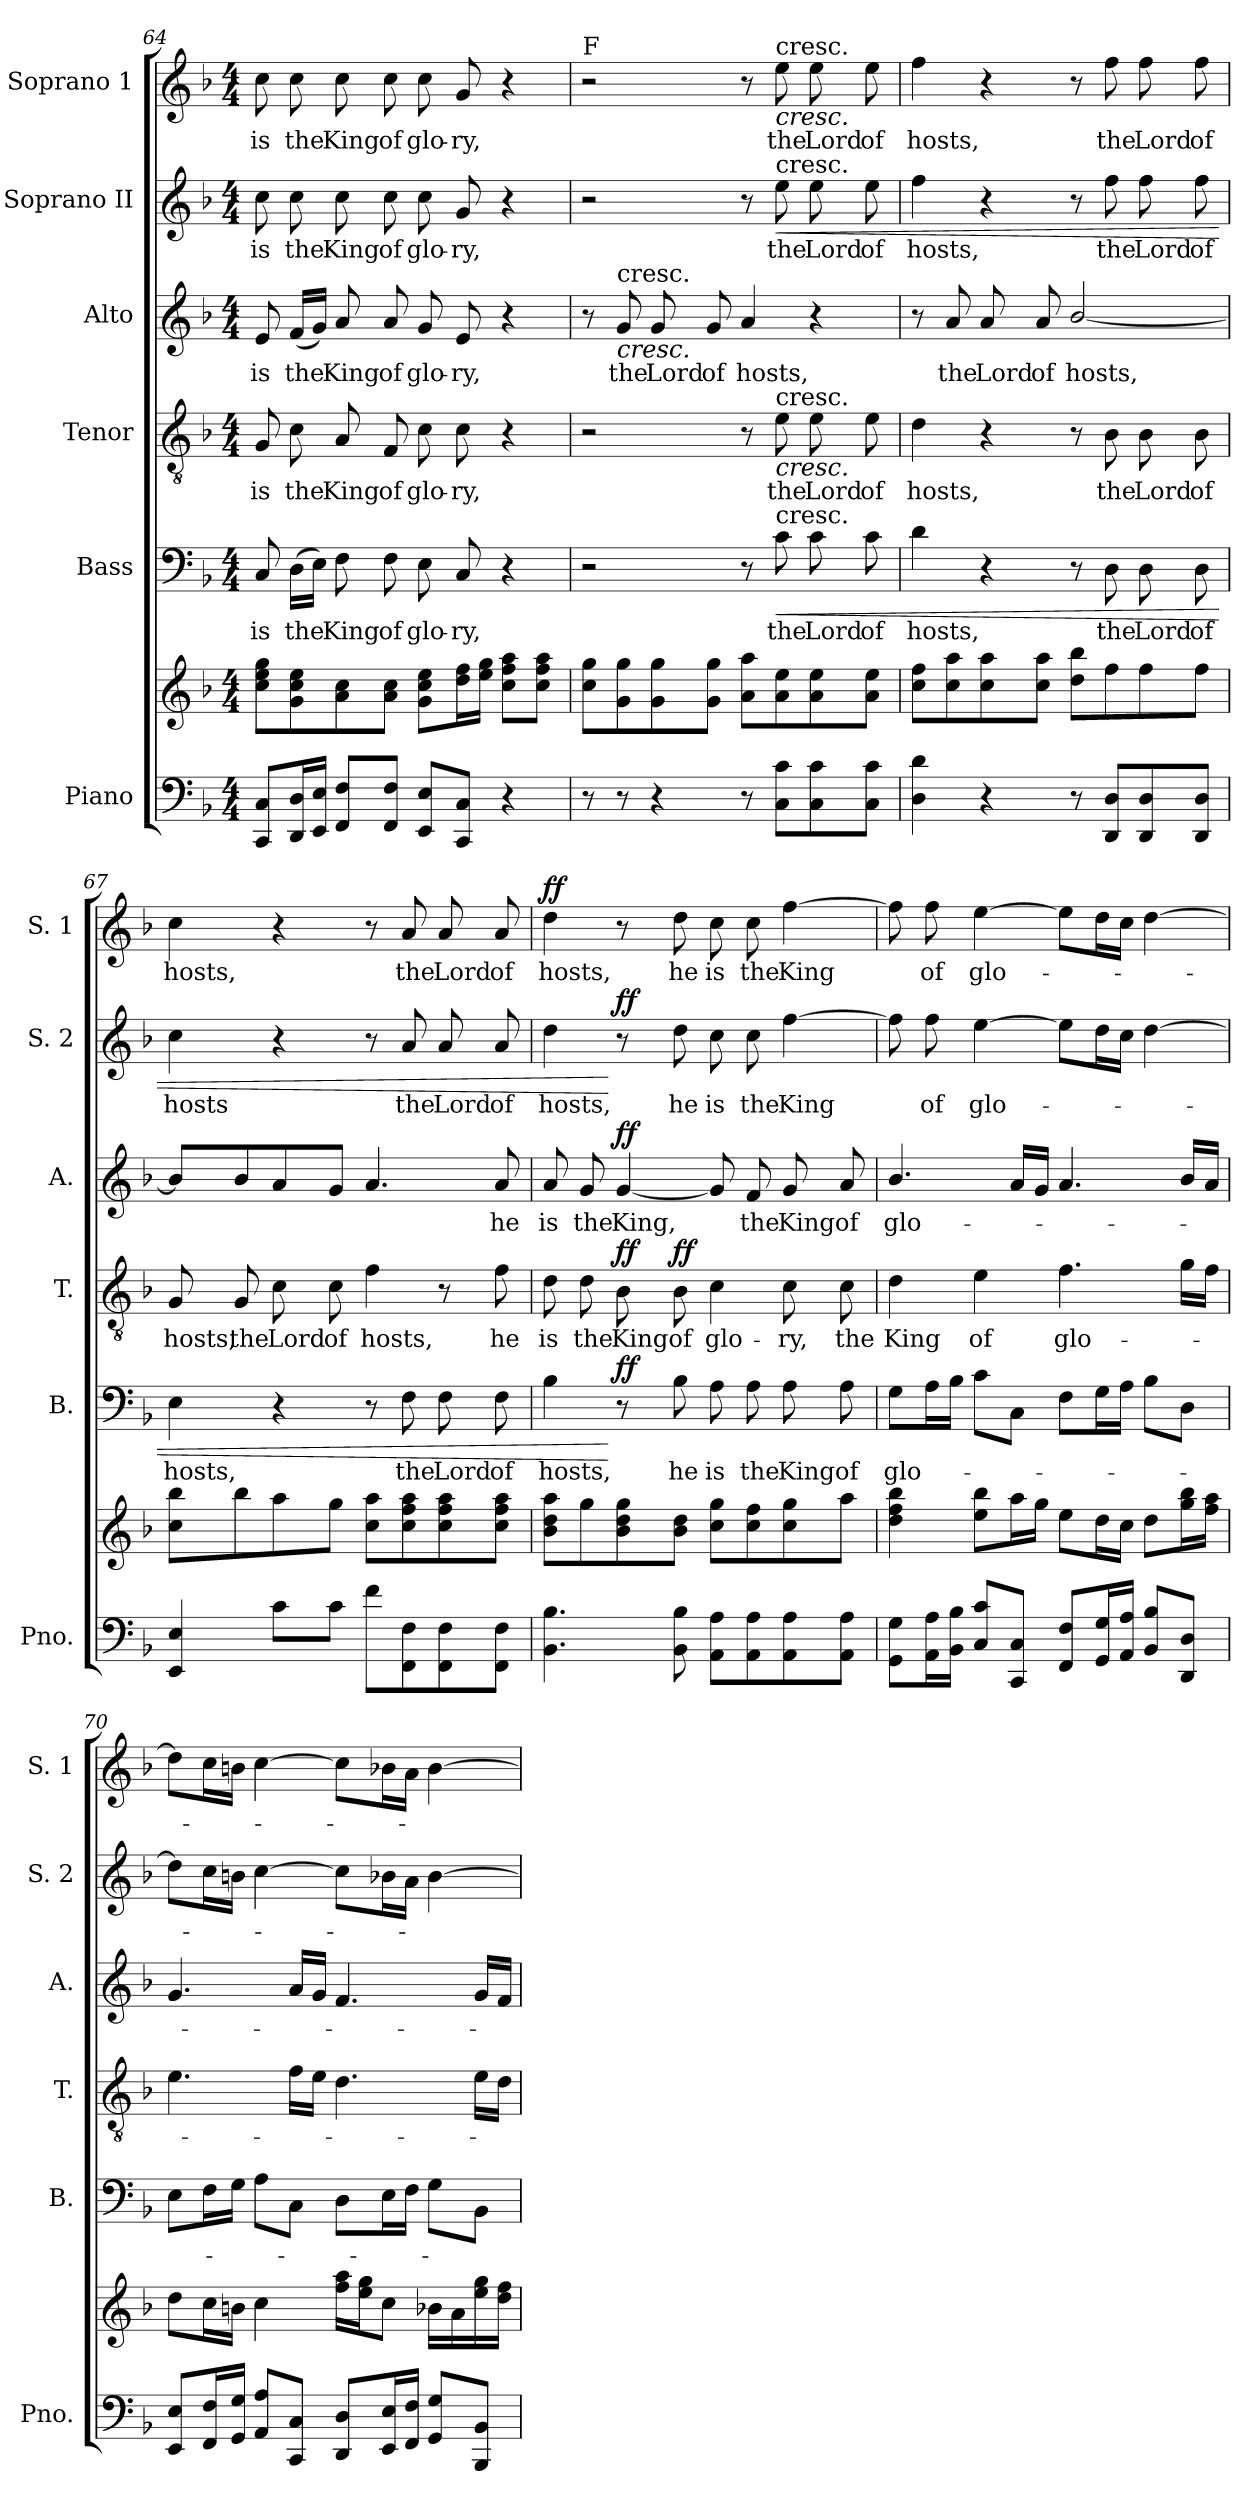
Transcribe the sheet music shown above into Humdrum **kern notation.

**kern	**kern	**kern	**text	**dynam	**kern	**text	**dynam	**kern	**text	**dynam	**kern	**text	**dynam	**kern	**text	**dynam
*part6	*part6	*part5	*part5	*part5	*part4	*part4	*part4	*part3	*part3	*part3	*part2	*part2	*part2	*part1	*part1	*part1
*staff7	*staff6	*staff5	*staff5	*staff5	*staff4	*staff4	*staff4	*staff3	*staff3	*staff3	*staff2	*staff2	*staff2	*staff1	*staff1	*staff1
*I"Piano	*	*I"Bass	*	*	*I"Tenor	*	*	*I"Alto	*	*	*I"Soprano II	*	*	*I"Soprano 1	*	*
*I'Pno.	*	*I'B.	*	*	*I'T.	*	*	*I'A.	*	*	*I'S. 2	*	*	*I'S. 1	*	*
!!LO:PB:g=z
*clefF4	*clefG2	*clefF4	*	*	*clefGv2	*	*	*clefG2	*	*	*clefG2	*	*	*clefG2	*	*
*k[b-]	*k[b-]	*k[b-]	*	*	*k[b-]	*	*	*k[b-]	*	*	*k[b-]	*	*	*k[b-]	*	*
*M4/4	*M4/4	*M4/4	*	*	*M4/4	*	*	*M4/4	*	*	*M4/4	*	*	*M4/4	*	*
=64	=64	=64	=64	=64	=64	=64	=64	=64	=64	=64	=64	=64	=64	=64	=64	=64
!	!	!	!LO:LY:b	!	!	!LO:LY:b	!	!	!LO:LY:b	!	!	!LO:LY:b	!	!	!LO:LY:b	!
8CC/ 8C/L	8cc\ 8ee\ 8gg\L	8C/	is	.	8G/	is	.	8e/	is	.	8cc\	is	.	8cc\	is	.
!	!	!	!LO:LY:b	!	!	!LO:LY:b	!	!	!LO:LY:b	!	!	!LO:LY:b	!	!	!LO:LY:b	!
16DD/ 16D/L	8g\ 8cc\ 8ee\	(>16D\LL	the	.	8c\	the	.	(<16f/LL	the	.	8cc\	the	.	8cc\	the	.
16EE/ 16E/JJ	.	16E\JJ)	.	.	.	.	.	16g/JJ)	.	.	.	.	.	.	.	.
!	!	!	!LO:LY:b	!	!	!LO:LY:b	!	!	!LO:LY:b	!	!	!LO:LY:b	!	!	!LO:LY:b	!
8FF/ 8F/L	8a\ 8cc\	8F\	King	.	8A/	King	.	8a/	King	.	8cc\	King	.	8cc\	King	.
!	!	!	!LO:LY:b	!	!	!LO:LY:b	!	!	!LO:LY:b	!	!	!LO:LY:b	!	!	!LO:LY:b	!
8FF/ 8F/J	8a\ 8cc\J	8F\	of	.	8F/	of	.	8a/	of	.	8cc\	of	.	8cc\	of	.
!	!	!	!LO:LY:b	!	!	!LO:LY:b	!	!	!LO:LY:b	!	!	!LO:LY:b	!	!	!LO:LY:b	!
8EE/ 8E/L	8g\ 8cc\ 8ee\L	8E\	glo-	.	8c\	glo-	.	8g/	glo-	.	8cc\	glo-	.	8cc\	glo-	.
!	!	!	!LO:LY:b	!	!	!LO:LY:b	!	!	!LO:LY:b	!	!	!LO:LY:b	!	!	!LO:LY:b	!
8CC/ 8C/J	16dd\ 16ff\L	8C/	-ry,	.	8c\	-ry,	.	8e/	-ry,	.	8g/	-ry,	.	8g/	-ry,	.
.	16ee\ 16gg\JJ	.	.	.	.	.	.	.	.	.	.	.	.	.	.	.
4r	8cc\ 8ff\ 8aa\L	4r	.	.	4r	.	.	4r	.	.	4r	.	.	4r	.	.
.	8cc\ 8ff\ 8aa\J	.	.	.	.	.	.	.	.	.	.	.	.	.	.	.
=65	=65	=65	=65	=65	=65	=65	=65	=65	=65	=65	=65	=65	=65	=65	=65	=65
!	!	!	!	!	!	!	!	!	!	!	!	!	!	!LO:TX:a:t=F	!	!
8r	8cc\ 8gg\L	2r	.	.	2r	.	.	8r	.	.	2r	.	.	2r	.	.
!	!	!	!	!	!	!	!	!LO:TX:a:t=cresc.	!	!	!	!	!	!	!	!
!	!	!	!	!	!	!	!	!	!LO:LY:b	!LO:HP:b	!	!	!	!	!	!
8r	8g\ 8gg\	.	.	.	.	.	.	8g/	the	<	.	.	.	.	.	.
!	!	!	!	!	!	!	!	!	!LO:LY:b	!	!	!	!	!	!	!
4r	8g\ 8gg\	.	.	.	.	.	.	8g/	Lord	.	.	.	.	.	.	.
!	!	!	!	!	!	!	!	!	!LO:LY:b	!	!	!	!	!	!	!
.	8g\ 8gg\J	.	.	.	.	.	.	8g/	of	.	.	.	.	.	.	.
!	!	!	!	!	!	!	!	!	!LO:LY:b	!	!	!	!	!	!	!
8r	8a\ 8aa\L	8r	.	.	8r	.	.	4a/	hosts,	.	8r	.	.	8r	.	.
!	!	!	!	!	!	!	!	!	!	!	!	!	!	!LO:TX:a:t=cresc.	!	!
!	!	!	!	!	!	!	!	!	!	!	!LO:TX:a:t=cresc.	!	!	!	!	!
!	!	!	!	!	!LO:TX:a:t=cresc.	!	!	!	!	!	!	!	!	!	!	!
!	!	!LO:TX:a:t=cresc.	!	!	!	!	!	!	!	!	!	!	!	!	!	!
!	!	!	!LO:LY:b	!LO:HP:b	!	!LO:LY:b	!LO:HP:b	!	!	!	!	!LO:LY:b	!LO:HP:b	!	!LO:LY:b	!LO:HP:b
8C\ 8c\L	8a\ 8ee\	8c\	the	<	8e\	the	<	.	.	.	8ee\	the	<	8ee\	the	<
!	!	!	!LO:LY:b	!	!	!LO:LY:b	!	!	!	!	!	!LO:LY:b	!	!	!LO:LY:b	!
8C\ 8c\	8a\ 8ee\	8c\	Lord	.	8e\	Lord	.	4r	.	.	8ee\	Lord	.	8ee\	Lord	.
!	!	!	!LO:LY:b	!	!	!LO:LY:b	!	!	!	!	!	!LO:LY:b	!	!	!LO:LY:b	!
8C\ 8c\J	8a\ 8ee\J	8c\	of	.	8e\	of	.	.	.	.	8ee\	of	.	8ee\	of	.
=66	=66	=66	=66	=66	=66	=66	=66	=66	=66	=66	=66	=66	=66	=66	=66	=66
!	!	!	!LO:LY:b	!	!	!LO:LY:b	!	!	!	!	!	!LO:LY:b	!	!	!LO:LY:b	!
4D\ 4d\	8cc\ 8ff\L	4d\	hosts,	.	4d\	hosts,	.	8r	.	.	4ff\	hosts,	.	4ff\	hosts,	.
!	!	!	!	!	!	!	!	!	!LO:LY:b	!	!	!	!	!	!	!
.	8cc\ 8aa\	.	.	.	.	.	.	8a/	the	.	.	.	.	.	.	.
!	!	!	!	!	!	!	!	!	!LO:LY:b	!	!	!	!	!	!	!
4r	8cc\ 8aa\	4r	.	.	4r	.	.	8a/	Lord	.	4r	.	.	4r	.	.
!	!	!	!	!	!	!	!	!	!LO:LY:b	!	!	!	!	!	!	!
.	8cc\ 8aa\J	.	.	.	.	.	.	8a/	of	.	.	.	.	.	.	.
!	!	!	!	!	!	!	!	!	!LO:LY:b	!	!	!	!	!	!	!
8r	8dd\ 8bb-\L	8r	.	.	8r	.	.	[2b-/	hosts,	.	8r	.	.	8r	.	.
!	!	!	!LO:LY:b	!	!	!LO:LY:b	!	!	!	!	!	!LO:LY:b	!	!	!LO:LY:b	!
8DD/ 8D/L	8ff\	8D\	the	.	8B-\	the	.	.	.	.	8ff\	the	.	8ff\	the	.
!	!	!	!LO:LY:b	!	!	!LO:LY:b	!	!	!	!	!	!LO:LY:b	!	!	!LO:LY:b	!
8DD/ 8D/	8ff\	8D\	Lord	.	8B-\	Lord	.	.	.	.	8ff\	Lord	.	8ff\	Lord	.
!	!	!	!LO:LY:b	!	!	!LO:LY:b	!	!	!	!	!	!LO:LY:b	!	!	!LO:LY:b	!
8DD/ 8D/J	8ff\J	8D\	of	.	8B-\	of	.	.	.	.	8ff\	of	.	8ff\	of	.
!!LO:PB:g=z
=67	=67	=67	=67	=67	=67	=67	=67	=67	=67	=67	=67	=67	=67	=67	=67	=67
!	!	!	!LO:LY:b	!	!	!LO:LY:b	!	!	!	!	!	!LO:LY:b	!	!	!LO:LY:b	!
4EE/ 4E/	8cc\ 8bb-\L	4E\	hosts,	.	8G/	hosts,	.	8b-/L]	.	.	4cc\	hosts	.	4cc\	hosts,	.
!	!	!	!	!	!	!LO:LY:b	!	!	!	!	!	!	!	!	!	!
.	8bb-\	.	.	.	8G/	the	.	8b-/	.	.	.	.	.	.	.	.
!	!	!	!	!	!	!LO:LY:b	!	!	!	!	!	!	!	!	!	!
8c\L	8aa\	4r	.	.	8c\	Lord	.	8a/	.	.	4r	.	.	4r	.	.
!	!	!	!	!	!	!LO:LY:b	!	!	!	!	!	!	!	!	!	!
8c\J	8gg\J	.	.	.	8c\	of	.	8g/J	.	.	.	.	.	.	.	.
!	!	!	!	!	!	!LO:LY:b	!	!	!	!	!	!	!	!	!	!
8f\L	8cc\ 8aa\L	8r	.	.	4f\	hosts,	.	4.a/	.	.	8r	.	.	8r	.	.
!	!	!	!LO:LY:b	!	!	!	!	!	!	!	!	!LO:LY:b	!	!	!LO:LY:b	!
8FF\ 8F\	8cc\ 8ff\ 8aa\	8F\	the	.	.	.	.	.	.	.	8a/	the	.	8a/	the	.
!	!	!	!LO:LY:b	!	!	!	!	!	!	!	!	!LO:LY:b	!	!	!LO:LY:b	!
8FF\ 8F\	8cc\ 8ff\ 8aa\	8F\	Lord	.	8r	.	.	.	.	.	8a/	Lord	.	8a/	Lord	.
!	!	!	!LO:LY:b	!	!	!LO:LY:b	!	!	!LO:LY:b	!	!	!LO:LY:b	!	!	!LO:LY:b	!
8FF\ 8F\J	8cc\ 8ff\ 8aa\J	8F\	of	.	8f\	he	.	8a/	he	.	8a/	of	.	8a/	of	.
=68	=68	=68	=68	=68	=68	=68	=68	=68	=68	=68	=68	=68	=68	=68	=68	=68
!	!	!	!LO:LY:b	!	!	!LO:LY:b	!	!	!LO:LY:b	!	!	!LO:LY:b	!	!	!LO:LY:b	!LO:DY:a
4.BB-\ 4.B-\	8b-\ 8dd\ 8aa\L	4B-\	hosts,	.	8d\	is	.	8a/	is	.	4dd\	hosts,	.	4dd\	hosts,	ff
!	!	!	!	!	!	!LO:LY:b	!	!	!LO:LY:b	!	!	!	!	!	!	!
.	8gg\	.	.	.	8d\	the	.	8g/	the	.	.	.	.	.	.	.
!	!	!	!	!LO:DY:n=1:b	!	!LO:LY:b	!LO:DY:a	!	!LO:LY:b	!LO:DY:a	!	!	!LO:DY:n=1:a	!	!	!
.	8b-\ 8dd\ 8gg\	8r	.	[ ff	8B-\	King	ff	[4g/	King,	ff	8r	.	[ ff	8r	.	[
!	!	!	!LO:LY:b	!	!	!LO:LY:b	!LO:DY:n=1:a	!	!	!	!	!LO:LY:b	!	!	!LO:LY:b	!
8BB-\ 8B-\	8b-\ 8dd\J	8B-\	he	.	8B-\	of	[ ff	.	.	.	8dd\	he	.	8dd\	he	.
!	!	!	!LO:LY:b	!	!	!LO:LY:b	!	!	!	!	!	!LO:LY:b	!	!	!LO:LY:b	!
8AA\ 8A\L	8cc\ 8gg\L	8A\	is	.	4c\	glo-	.	8g/]	.	.	8cc\	is	.	8cc\	is	.
!	!	!	!LO:LY:b	!	!	!	!	!	!LO:LY:b	!	!	!LO:LY:b	!	!	!LO:LY:b	!
8AA\ 8A\	8cc\ 8ff\	8A\	the	.	.	.	.	8f/	the	[	8cc\	the	.	8cc\	the	.
!	!	!	!LO:LY:b	!	!	!LO:LY:b	!	!	!LO:LY:b	!	!	!LO:LY:b	!	!	!LO:LY:b	!
8AA\ 8A\	8cc\ 8gg\	8A\	King	.	8c\	-ry,	.	8g/	King	.	[4ff\	King	.	[4ff\	King	.
!	!	!	!LO:LY:b	!	!	!LO:LY:b	!	!	!LO:LY:b	!	!	!	!	!	!	!
8AA\ 8A\J	8aa\J	8A\	of	.	8c\	the	.	8a/	of	.	.	.	.	.	.	.
!!LO:PB:g=z
=69	=69	=69	=69	=69	=69	=69	=69	=69	=69	=69	=69	=69	=69	=69	=69	=69
!	!	!	!LO:LY:b	!	!	!LO:LY:b	!	!	!LO:LY:b	!	!	!	!	!	!	!
8GG\ 8G\L	4dd\ 4ff\ 4bb-\	8G\L	glo-	.	4d\	King	.	4.b-/	glo-	.	8ff\]	.	.	8ff\]	.	.
!	!	!	!	!	!	!	!	!	!	!	!	!LO:LY:b	!	!	!LO:LY:b	!
16AA\ 16A\L	.	16A\L	.	.	.	.	.	.	.	.	8ff\	of	.	8ff\	of	.
16BB-\ 16B-\JJ	.	16B-\JJ	.	.	.	.	.	.	.	.	.	.	.	.	.	.
!	!	!	!	!	!	!LO:LY:b	!	!	!	!	!	!LO:LY:b	!	!	!LO:LY:b	!
8C/ 8c/L	8ee\ 8bb-\L	8c\L	.	.	4e\	of	.	.	.	.	[4ee\	glo-	.	[4ee\	glo-	.
8CC/ 8C/J	16aa\L	8C\J	.	.	.	.	.	16a/LL	.	.	.	.	.	.	.	.
.	16gg\JJ	.	.	.	.	.	.	16g/JJ	.	.	.	.	.	.	.	.
!	!	!	!	!	!	!LO:LY:b	!	!	!	!	!	!	!	!	!	!
8FF/ 8F/L	8ee\L	8F\L	.	.	4.f\	glo-	.	4.a/	.	.	8ee\L]	.	.	8ee\L]	.	.
16GG/ 16G/L	16dd\L	16G\L	.	.	.	.	.	.	.	.	16dd\L	.	.	16dd\L	.	.
16AA/ 16A/JJ	16cc\JJ	16A\JJ	.	.	.	.	.	.	.	.	16cc\JJ	.	.	16cc\JJ	.	.
8BB-/ 8B-/L	8dd\L	8B-\L	.	.	.	.	.	.	.	.	[4dd\	.	.	[4dd\	.	.
8DD/ 8D/J	16gg\ 16bb-\L	8D\J	.	.	16g\LL	.	.	16b-/LL	.	.	.	.	.	.	.	.
.	16ff\ 16aa\JJ	.	.	.	16f\JJ	.	.	16a/JJ	.	.	.	.	.	.	.	.
=70	=70	=70	=70	=70	=70	=70	=70	=70	=70	=70	=70	=70	=70	=70	=70	=70
8EE/ 8E/L	8dd\L	8E\L	.	.	4.e\	.	.	4.g/	.	.	8dd\L]	.	.	8dd\L]	.	.
16FF/ 16F/L	16cc\L	16F\L	.	.	.	.	.	.	.	.	16cc\L	.	.	16cc\L	.	.
16GG/ 16G/JJ	16bn\JJ	16G\JJ	.	.	.	.	.	.	.	.	16bn\JJ	.	.	16bn\JJ	.	.
8AA/ 8A/L	4cc\	8A\L	.	.	.	.	.	.	.	.	[4cc\	.	.	[4cc\	.	.
8CC/ 8C/J	.	8C\J	.	.	16f\LL	.	.	16a/LL	.	.	.	.	.	.	.	.
.	.	.	.	.	16e\JJ	.	.	16g/JJ	.	.	.	.	.	.	.	.
8DD/ 8D/L	16ff\ 16aa\LL	8D\L	.	.	4.d\	.	.	4.f/	.	.	8cc\L]	.	.	8cc\L]	.	.
.	16ee\ 16gg\J	.	.	.	.	.	.	.	.	.	.	.	.	.	.	.
16EE/ 16E/L	8cc\J	16E\L	.	.	.	.	.	.	.	.	16b-X\L	.	.	16b-X\L	.	.
16FF/ 16F/JJ	.	16F\JJ	.	.	.	.	.	.	.	.	16a\JJ	.	.	16a\JJ	.	.
8GG/ 8G/L	16b-X\LL	8G\L	.	.	.	.	.	.	.	.	[4b-\	.	.	[4b-\	.	.
.	16a\	.	.	.	.	.	.	.	.	.	.	.	.	.	.	.
8BBB-/ 8BB-/J	16ee\ 16gg\	8BB-\J	.	.	16e\LL	.	.	16g/LL	.	.	.	.	.	.	.	.
.	16dd\ 16ff\JJ	.	.	.	16d\JJ	.	.	16f/JJ	.	.	.	.	.	.	.	.
=	=	=	=	=	=	=	=	=	=	=	=	=	=	=	=	=
*-	*-	*-	*-	*-	*-	*-	*-	*-	*-	*-	*-	*-	*-	*-	*-	*-
